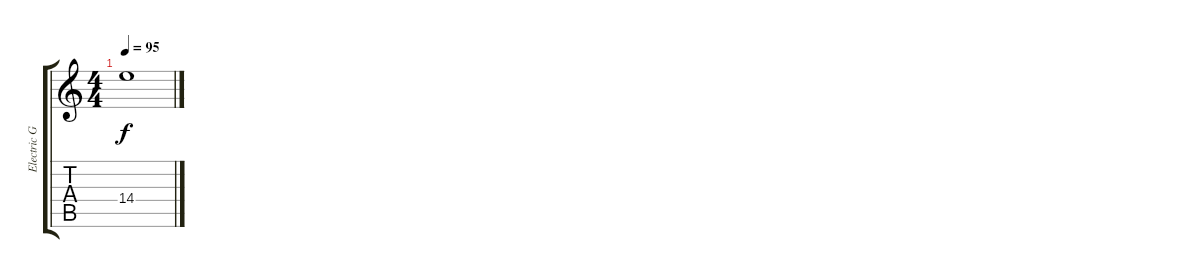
\track ("Electric Guitar" "Electric G") {instrument overdrivenguitar}
\staff {score tabs}
\tuning (E4 B3 G3 D3 A2 E2) {hide}
\ts (4 4)
\tempo 95
\clef g2
\ks c
14.4{t}.1{dy f}
